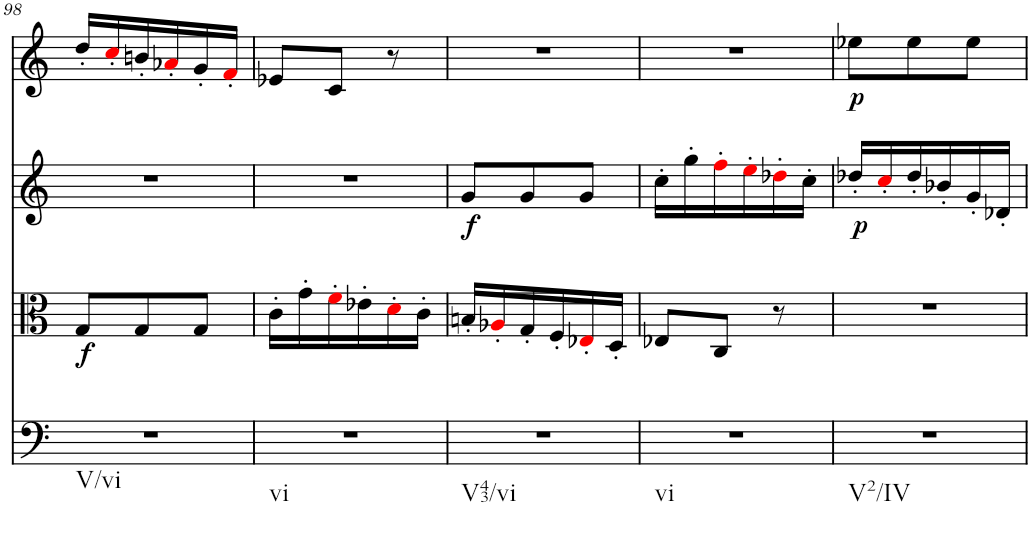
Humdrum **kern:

**kern	**kern	**dynam	**kern	**dynam	**kern	**dynam
*part4	*part3	*part3	*part2	*part2	*part1	*part1
*staff4	*staff3	*staff3	*staff2	*staff2	*staff1	*staff1
*I"Violoncello	*I"Viola	*	*I"Violin II	*	*I"Violin I	*
!!LO:PB:g=z
*clefF4	*clefC3	*	*clefG2	*	*clefG2	*
*k[]	*k[]	*	*k[]	*	*k[]	*
*M3/8	*M3/8	*	*M3/8	*	*M3/8	*
=98	=98	=98	=98	=98	=98	=98
!LO:TX:b:t=V/vi	!	!	!	!	!	!
!	!	!LO:DY:b	!	!	!	!
4.r	8G/L	f	4.r	.	16dd'/LL	.
.	.	.	.	.	16cc'i/	.
.	8G/	.	.	.	16bn'/	.
.	.	.	.	.	16a-X'i/	.
.	8G/J	.	.	.	16g'/	.
.	.	.	.	.	16f'i/JJ	.
=99	=99	=99	=99	=99	=99	=99
!LO:TX:b:t=vi	!	!	!	!	!	!
4.r	16c'\LL	.	4.r	.	8e-X/L	.
.	16g'\	.	.	.	.	.
.	16f'i\	.	.	.	8c/J	.
.	16e-X'\	.	.	.	.	.
.	16d'i\	.	.	.	8r	.
.	16c'\JJ	.	.	.	.	.
=100	=100	=100	=100	=100	=100	=100
!LO:TX:b:t=V43/vi	!	!	!	!	!	!
!	!	!	!	!LO:DY:b	!	!
4.r	16Bn'/LL	.	8g/L	f	4.r	.
.	16A-X'i/	.	.	.	.	.
.	16G'/	.	8g/	.	.	.
.	16F'/	.	.	.	.	.
.	16E-X'i/	.	8g/J	.	.	.
.	16D'/JJ	.	.	.	.	.
=101	=101	=101	=101	=101	=101	=101
!LO:TX:b:t=vi	!	!	!	!	!	!
4.r	8E-X/L	.	16cc'\LL	.	4.r	.
.	.	.	16gg'\	.	.	.
.	8C/J	.	16ff'i\	.	.	.
.	.	.	16ee'i\	.	.	.
.	8r	.	16dd-X'i\	.	.	.
.	.	.	16cc'\JJ	.	.	.
=102	=102	=102	=102	=102	=102	=102
!LO:TX:b:t=V2/IV	!	!	!	!	!	!
!	!	!	!	!LO:DY:b	!	!LO:DY:b
4.r	4.r	.	16dd-X'/LL	p	8ee-X\L	p
.	.	.	16cc'i/	.	.	.
.	.	.	16dd-'/	.	8ee-\	.
.	.	.	16b-X'/	.	.	.
.	.	.	16g'/	.	8ee-\J	.
.	.	.	16d-X'/JJ	.	.	.
=	=	=	=	=	=	=
*-	*-	*-	*-	*-	*-	*-
